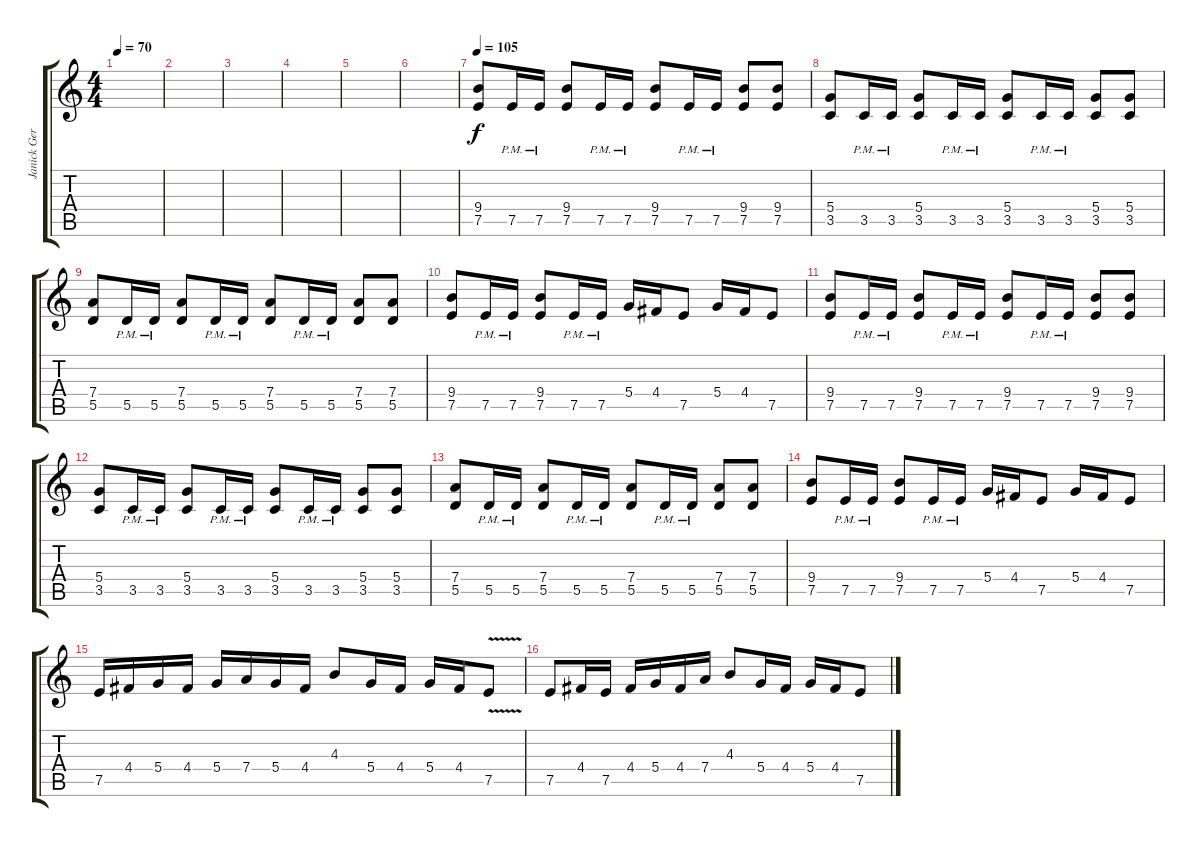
\track ("Janick Gers" "Janick Ger") {instrument distortionguitar}
\staff {score tabs}
\tuning (E4 B3 G3 D3 A2 E2) {hide}
\ts (4 4)
\tempo 70
\clef g2
\ks c
|
|
|
|
|
|
\tempo 105
(9.4 7.5).8{instrument distortionguitar} 7.5{pm}.16 7.5{pm}.16 (9.4 7.5).8 7.5{pm}.16 7.5{pm}.16 (9.4 7.5).8 7.5{pm}.16 7.5{pm}.16 (9.4 7.5).8 (9.4 7.5).8 |
(5.4 3.5).8 3.5{pm}.16 3.5{pm}.16 (5.4 3.5).8 3.5{pm}.16 3.5{pm}.16 (5.4 3.5).8 3.5{pm}.16 3.5{pm}.16 (5.4 3.5).8 (5.4 3.5).8 |
(7.4 5.5).8 5.5{pm}.16 5.5{pm}.16 (7.4 5.5).8 5.5{pm}.16 5.5{pm}.16 (7.4 5.5).8 5.5{pm}.16 5.5{pm}.16 (7.4 5.5).8 (7.4 5.5).8 |
(9.4 7.5).8 7.5{pm}.16 7.5{pm}.16 (9.4 7.5).8 7.5{pm}.16 7.5{pm}.16 5.4.16 4.4.16 7.5.8 5.4.16 4.4.16 7.5.8 |
(9.4 7.5).8 7.5{pm}.16 7.5{pm}.16 (9.4 7.5).8 7.5{pm}.16 7.5{pm}.16 (9.4 7.5).8 7.5{pm}.16 7.5{pm}.16 (9.4 7.5).8 (9.4 7.5).8 |
(5.4 3.5).8 3.5{pm}.16 3.5{pm}.16 (5.4 3.5).8 3.5{pm}.16 3.5{pm}.16 (5.4 3.5).8 3.5{pm}.16 3.5{pm}.16 (5.4 3.5).8 (5.4 3.5).8 |
(7.4 5.5).8 5.5{pm}.16 5.5{pm}.16 (7.4 5.5).8 5.5{pm}.16 5.5{pm}.16 (7.4 5.5).8 5.5{pm}.16 5.5{pm}.16 (7.4 5.5).8 (7.4 5.5).8 |
(9.4 7.5).8 7.5{pm}.16 7.5{pm}.16 (9.4 7.5).8 7.5{pm}.16 7.5{pm}.16 5.4.16 4.4.16 7.5.8 5.4.16 4.4.16 7.5.8 |
7.5.16 4.4.16 5.4.16 4.4.16 5.4.16 7.4.16 5.4.16 4.4.16 4.3.8 5.4.16 4.4.16 5.4.16 4.4.16 7.5{v}.8 |
7.5.8 4.4.16 7.5.16 4.4.16 5.4.16 4.4.16 7.4.16 4.3.8 5.4.16 4.4.16 5.4.16 4.4.16 7.5.8
